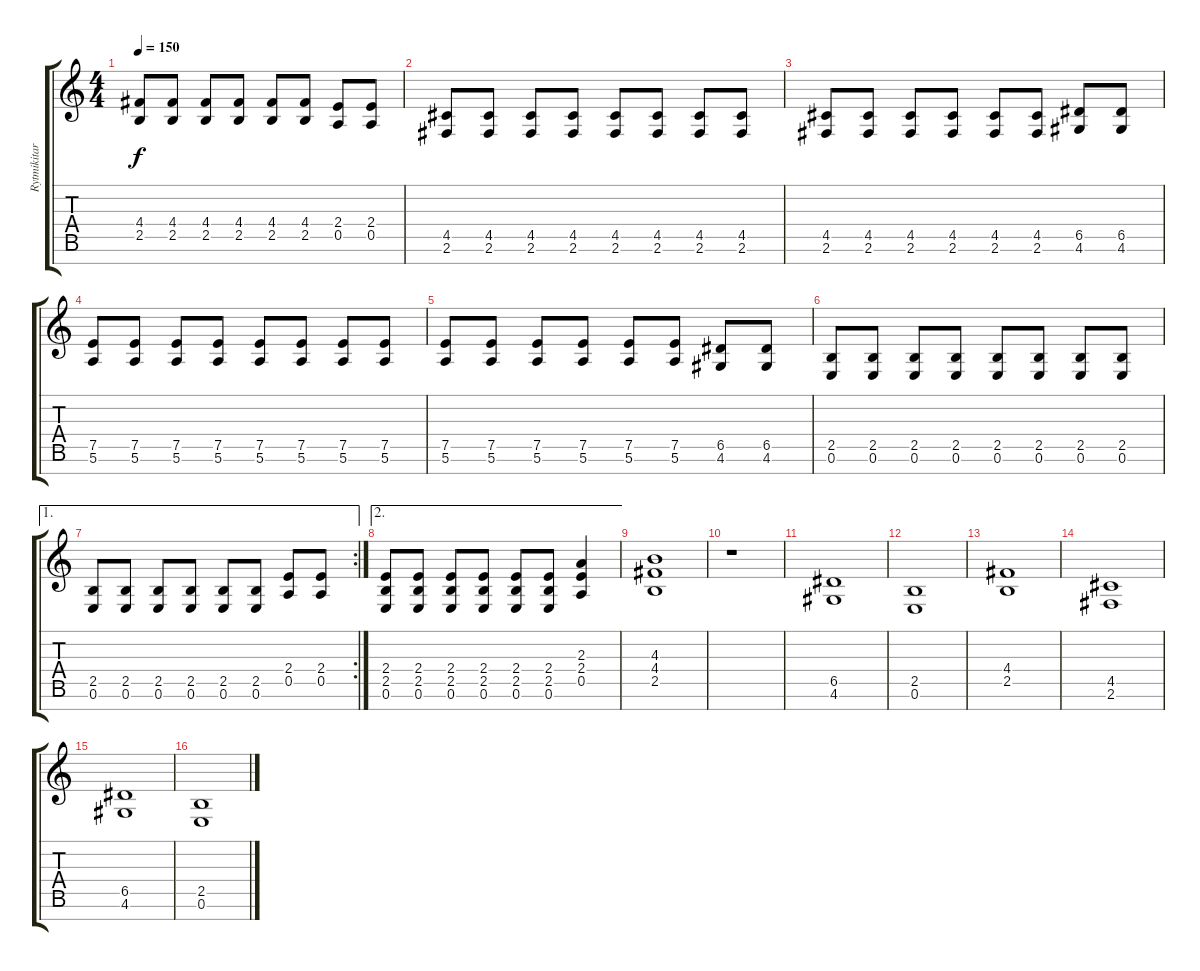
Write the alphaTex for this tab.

\track ("Rytmikitara" "Rytmikitar") {instrument distortionguitar}
\staff {score tabs}
\tuning (E4 B3 G3 D3 A2 E2 B1) {hide}
\ts (4 4)
\tempo 150
\clef g2
\ks c
(4.4 2.5).8{dy f} (4.4 2.5).8 (4.4 2.5).8 (4.4 2.5).8 (4.4 2.5).8 (4.4 2.5).8 (2.4 0.5).8 (2.4 0.5).8 |
(4.5 2.6).8 (4.5 2.6).8 (4.5 2.6).8 (4.5 2.6).8 (4.5 2.6).8 (4.5 2.6).8 (4.5 2.6).8 (4.5 2.6).8 |
(4.5 2.6).8 (4.5 2.6).8 (4.5 2.6).8 (4.5 2.6).8 (4.5 2.6).8 (4.5 2.6).8 (6.5 4.6).8 (6.5 4.6).8 |
(7.5 5.6).8 (7.5 5.6).8 (7.5 5.6).8 (7.5 5.6).8 (7.5 5.6).8 (7.5 5.6).8 (7.5 5.6).8 (7.5 5.6).8 |
(7.5 5.6).8 (7.5 5.6).8 (7.5 5.6).8 (7.5 5.6).8 (7.5 5.6).8 (7.5 5.6).8 (6.5 4.6).8 (6.5 4.6).8 |
(2.5 0.6).8 (2.5 0.6).8 (2.5 0.6).8 (2.5 0.6).8 (2.5 0.6).8 (2.5 0.6).8 (2.5 0.6).8 (2.5 0.6).8 |
\ae 1
\rc 2
(2.5 0.6).8 (2.5 0.6).8 (2.5 0.6).8 (2.5 0.6).8 (2.5 0.6).8 (2.5 0.6).8 (2.4 0.5).8 (2.4 0.5).8 |
\ae 2
(2.4 2.5 0.6).8 (2.4 2.5 0.6).8 (2.4 2.5 0.6).8 (2.4 2.5 0.6).8 (2.4 2.5 0.6).8 (2.4 2.5 0.6).8 (2.3 2.4 0.5).4 |
(4.3 4.4 2.5).1 |
r.1 |
(6.5 4.6).1 |
(2.5 0.6).1 |
(4.4 2.5).1 |
(4.5 2.6).1 |
(6.5 4.6).1 |
(2.5 0.6).1
